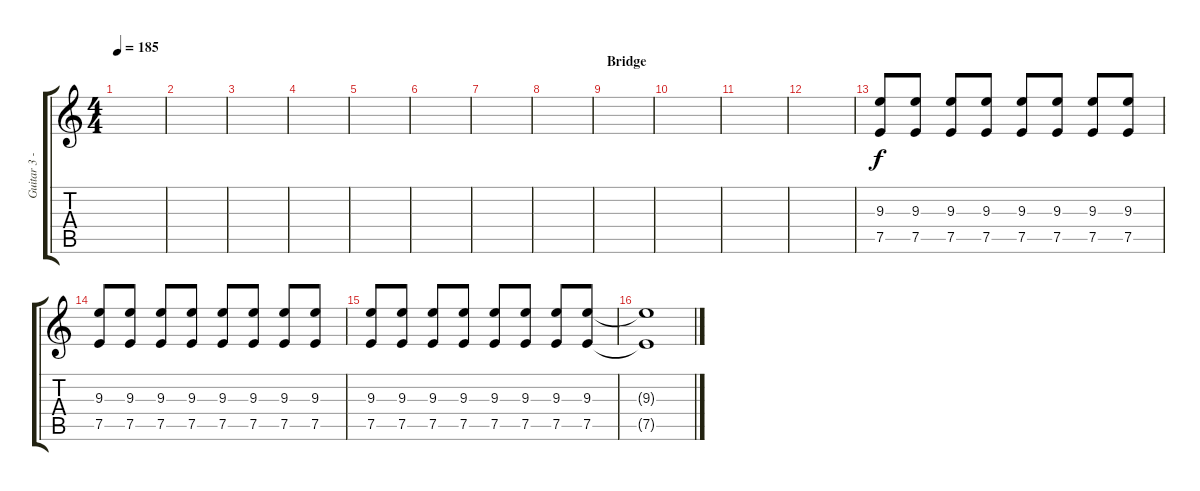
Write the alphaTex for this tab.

\track ("Guitar 3 - Gers" "Guitar 3 -") {instrument overdrivenguitar}
\staff {score tabs}
\tuning (E4 B3 G3 D3 A2 E2) {hide}
\ts (4 4)
\section ("" "")
\tempo 185
\clef g2
\ks c
|
|
|
|
|
|
|
|
\section ("" "Bridge")
|
|
|
|
(9.3 7.5).8{volume 14 balance 0} (9.3 7.5).8 (9.3 7.5).8 (9.3 7.5).8 (9.3 7.5).8 (9.3 7.5).8 (9.3 7.5).8 (9.3 7.5).8 |
(9.3 7.5).8 (9.3 7.5).8 (9.3 7.5).8 (9.3 7.5).8 (9.3 7.5).8 (9.3 7.5).8 (9.3 7.5).8 (9.3 7.5).8 |
(9.3 7.5).8 (9.3 7.5).8 (9.3 7.5).8 (9.3 7.5).8 (9.3 7.5).8 (9.3 7.5).8 (9.3 7.5).8 (9.3 7.5).8 |
(9.3{t} 7.5{t}).1
